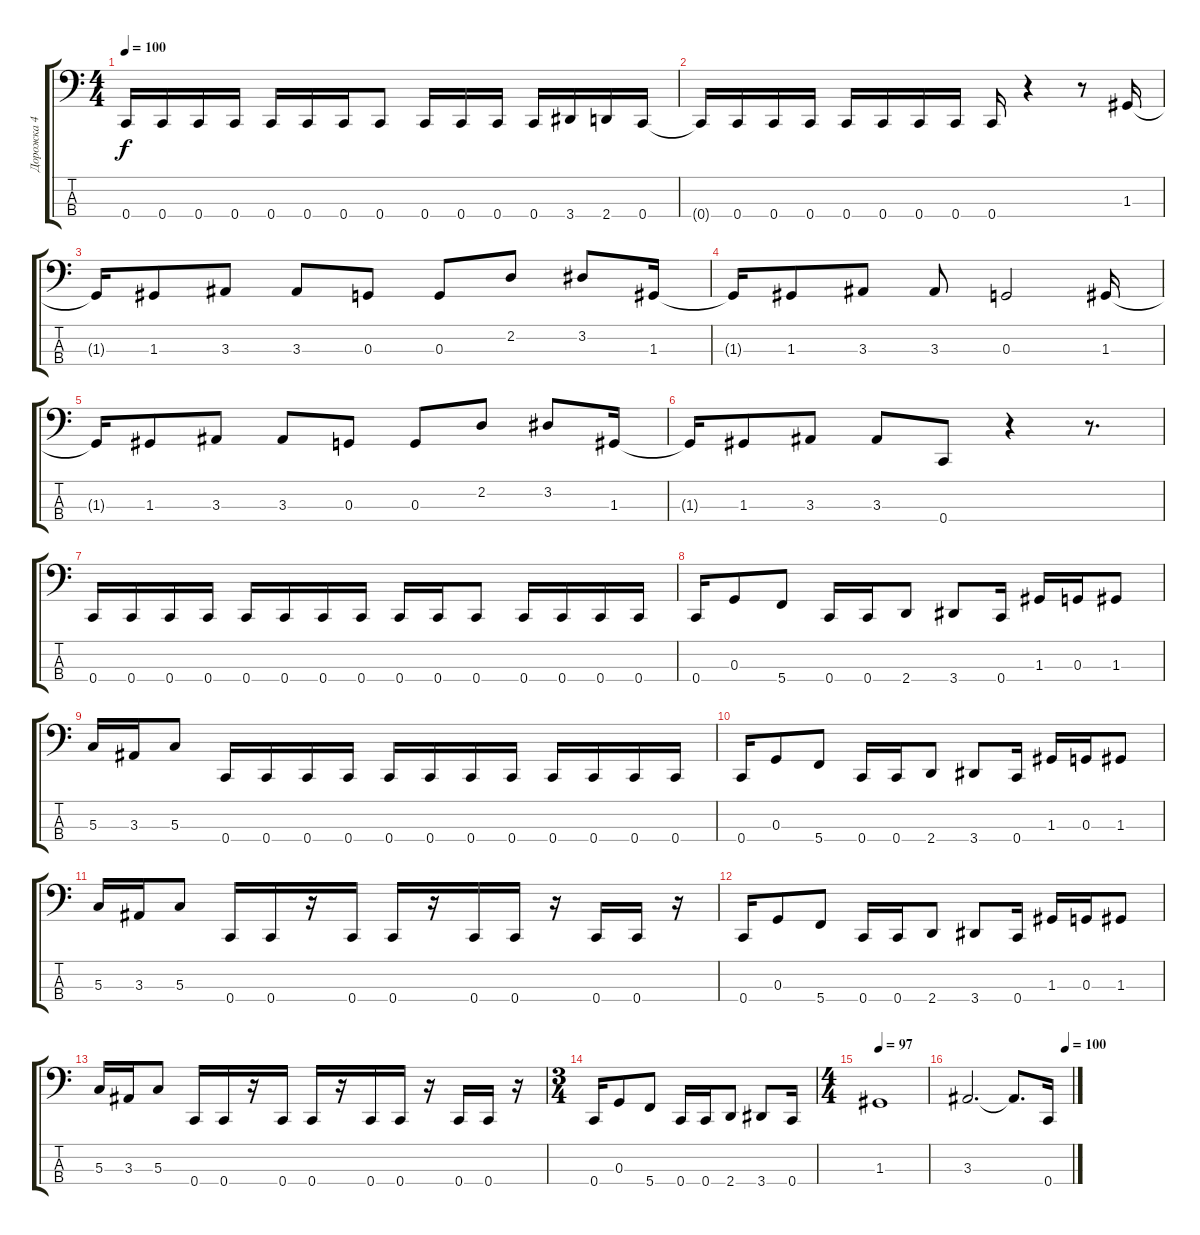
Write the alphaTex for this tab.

\track ("Дорожка 4" "Дорожка 4") {instrument electricbassfinger}
\staff {score tabs}
\tuning (F2 C2 G1 C1) {hide}
\ts (4 4)
\tempo 100
\clef f4
\ks c
0.4{t}.16{dy f} 0.4.16 0.4.16 0.4.16 0.4.16 0.4.16 0.4.16 0.4.8 0.4.16 0.4.16 0.4.16 0.4.16 3.4.16 2.4.16 0.4.16 |
0.4{t}.16 0.4.16 0.4.16 0.4.16 0.4.16 0.4.16 0.4.16 0.4.16 0.4.16 r.4 r.8 1.3.16 |
1.3{t}.16 1.3.8 3.3.8 3.3.8 0.3.8 0.3.8 2.2.8 3.2.8 1.3.16 |
1.3{t}.16 1.3.8 3.3.8 3.3.8 0.3.2 1.3.16 |
1.3{t}.16 1.3.8 3.3.8 3.3.8 0.3.8 0.3.8 2.2.8 3.2.8 1.3.16 |
1.3{t}.16 1.3.8 3.3.8 3.3.8 0.4.8 r.4 r.8{d} |
0.4.16 0.4.16 0.4.16 0.4.16 0.4.16 0.4.16 0.4.16 0.4.16 0.4.16 0.4.16 0.4.8 0.4.16 0.4.16 0.4.16 0.4.16 |
0.4.16 0.3.8 5.4.8 0.4.16 0.4.16 2.4.8 3.4.8 0.4.16 1.3.16 0.3.16 1.3.8 |
5.3.16 3.3.16 5.3.8 0.4.16 0.4.16 0.4.16 0.4.16 0.4.16 0.4.16 0.4.16 0.4.16 0.4.16 0.4.16 0.4.16 0.4.16 |
0.4.16 0.3.8 5.4.8 0.4.16 0.4.16 2.4.8 3.4.8 0.4.16 1.3.16 0.3.16 1.3.8 |
5.3.16 3.3.16 5.3.8 0.4.16 0.4.16 r.16 0.4.16 0.4.16 r.16 0.4.16 0.4.16 r.16 0.4.16 0.4.16 r.16 |
0.4.16 0.3.8 5.4.8 0.4.16 0.4.16 2.4.8 3.4.8 0.4.16 1.3.16 0.3.16 1.3.8 |
5.3.16 3.3.16 5.3.8 0.4.16 0.4.16 r.16 0.4.16 0.4.16 r.16 0.4.16 0.4.16 r.16 0.4.16 0.4.16 r.16 |
\ts (3 4)
0.4.16 0.3.8 5.4.8 0.4.16 0.4.16 2.4.8 3.4.8 0.4.16 |
\ts (4 4)
\tempo 97
1.3.1 |
\tempo (100 0.9375)
3.3.2{d} 3.3{t}.8{d} 0.4.16
